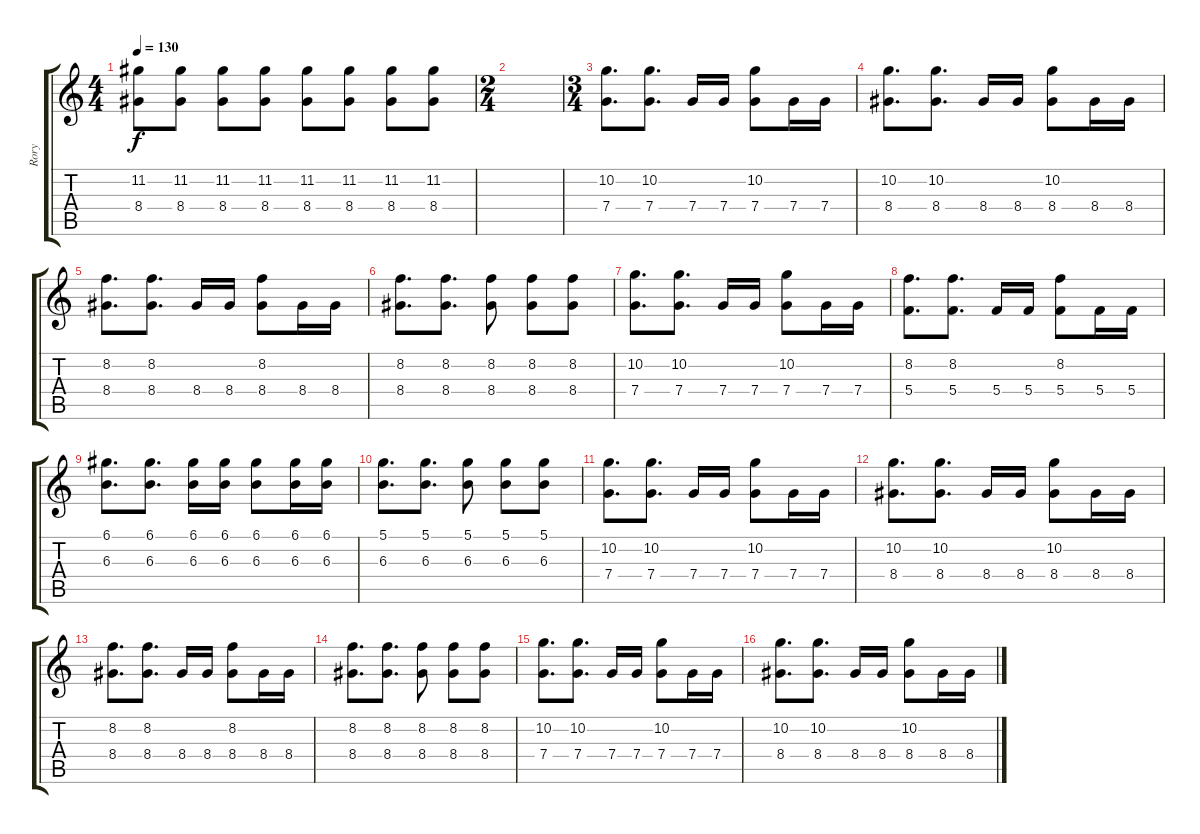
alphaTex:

\track ("Rory" "Rory") {instrument overdrivenguitar}
\staff {score tabs}
\tuning (D4 A3 F3 C3 G2 C2) {hide}
\ts (4 4)
\tempo 130
\clef g2
\ks c
(11.2 8.4).8{dy f} (11.2 8.4).8 (11.2 8.4).8 (11.2 8.4).8 (11.2 8.4).8 (11.2 8.4).8 (11.2 8.4).8 (11.2 8.4).8 |
\ts (2 4)
|
\ts (3 4)
(10.2 7.4).8{d} (10.2 7.4).8{d} 7.4.16 7.4.16 (10.2 7.4).8 7.4.16 7.4.16 |
(10.2 8.4).8{d} (10.2 8.4).8{d} 8.4.16 8.4.16 (10.2 8.4).8 8.4.16 8.4.16 |
(8.2 8.4).8{d} (8.2 8.4).8{d} 8.4.16 8.4.16 (8.2 8.4).8 8.4.16 8.4.16 |
(8.2 8.4).8{d} (8.2 8.4).8{d} (8.2 8.4).8 (8.2 8.4).8 (8.2 8.4).8 |
(10.2 7.4).8{d} (10.2 7.4).8{d} 7.4.16 7.4.16 (10.2 7.4).8 7.4.16 7.4.16 |
(8.2 5.4).8{d} (8.2 5.4).8{d} 5.4.16 5.4.16 (8.2 5.4).8 5.4.16 5.4.16 |
(6.1 6.3).8{d} (6.1 6.3).8{d} (6.1 6.3).16 (6.1 6.3).16 (6.1 6.3).8 (6.1 6.3).16 (6.1 6.3).16 |
(5.1 6.3).8{d} (5.1 6.3).8{d} (5.1 6.3).8 (5.1 6.3).8 (5.1 6.3).8 |
(10.2 7.4).8{d} (10.2 7.4).8{d} 7.4.16 7.4.16 (10.2 7.4).8 7.4.16 7.4.16 |
(10.2 8.4).8{d} (10.2 8.4).8{d} 8.4.16 8.4.16 (10.2 8.4).8 8.4.16 8.4.16 |
(8.2 8.4).8{d} (8.2 8.4).8{d} 8.4.16 8.4.16 (8.2 8.4).8 8.4.16 8.4.16 |
(8.2 8.4).8{d} (8.2 8.4).8{d} (8.2 8.4).8 (8.2 8.4).8 (8.2 8.4).8 |
(10.2 7.4).8{d} (10.2 7.4).8{d} 7.4.16 7.4.16 (10.2 7.4).8 7.4.16 7.4.16 |
(10.2 8.4).8{d} (10.2 8.4).8{d} 8.4.16 8.4.16 (10.2 8.4).8 8.4.16 8.4.16
